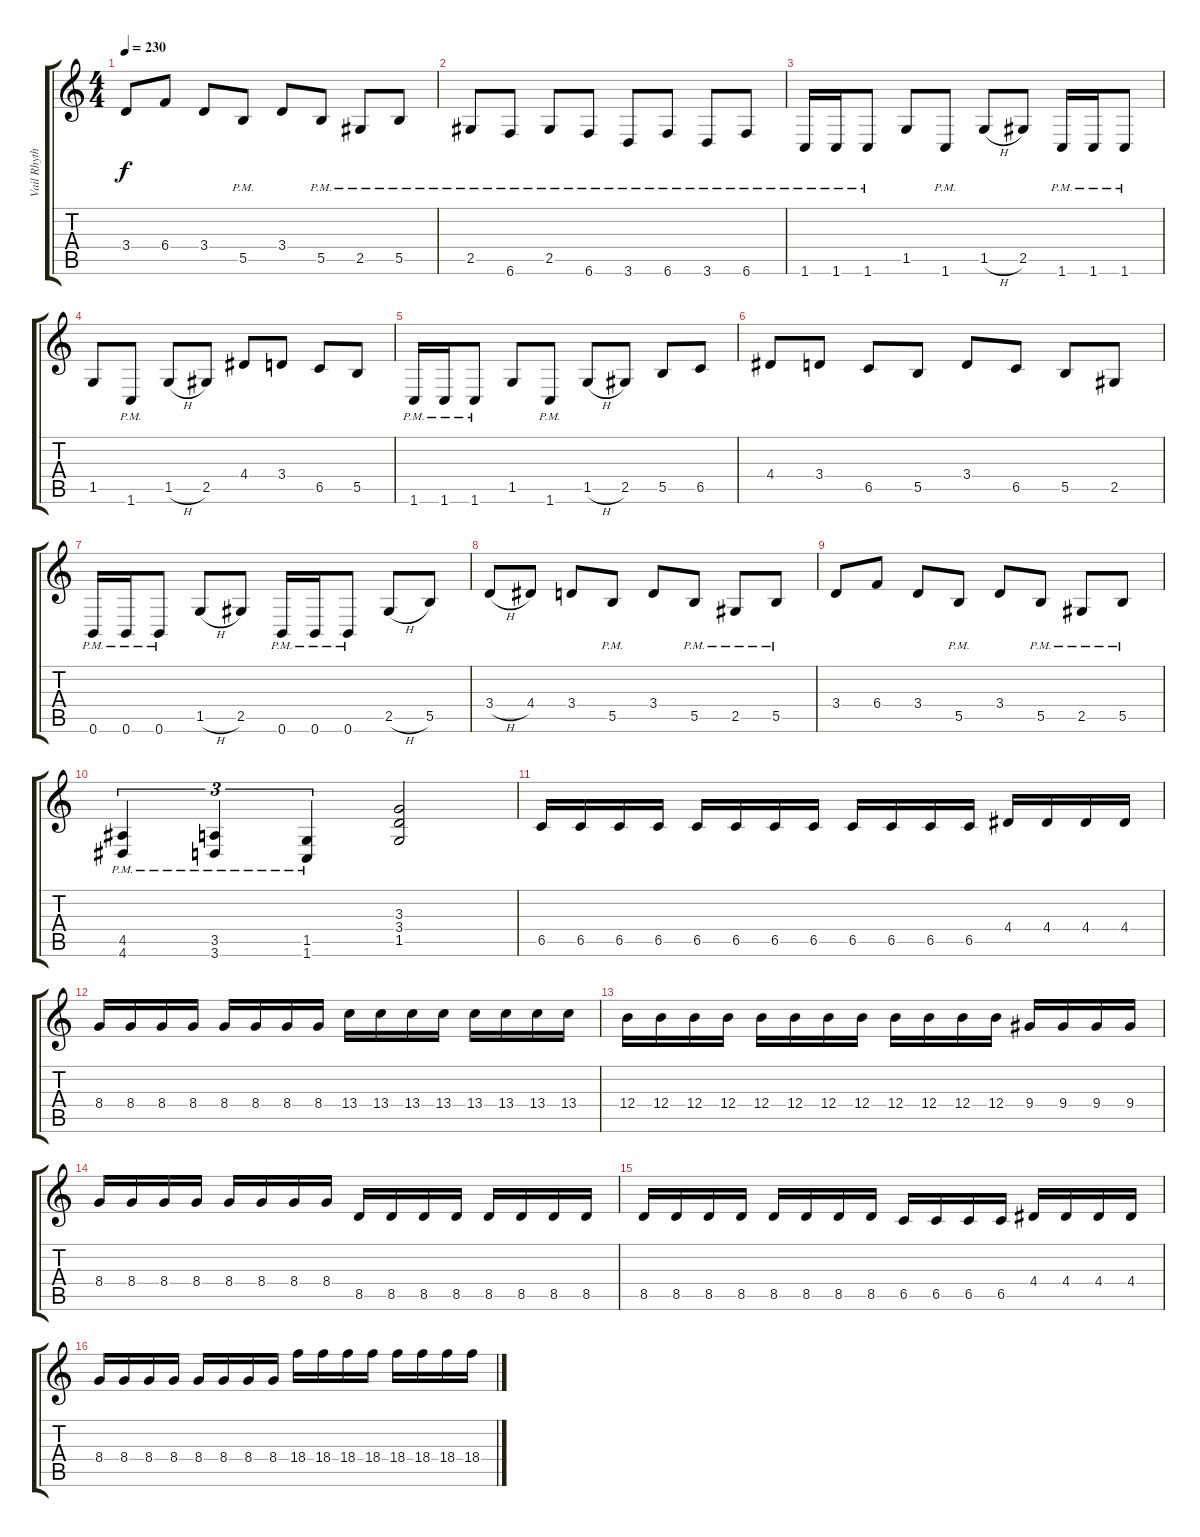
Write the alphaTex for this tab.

\track ("Vail Rhythm" "Vail Rhyth") {instrument overdrivenguitar}
\staff {score tabs}
\tuning (Db4 Ab3 E3 B2 Gb2 B1) {hide}
\ts (4 4)
\tempo 230
\clef g2
\ks c
3.4.8{dy f} 6.4.8 3.4.8 5.5{pm}.8 3.4.8 5.5{pm}.8 2.5{pm}.8 5.5{pm}.8 |
2.5{pm}.8 6.6{pm}.8 2.5{pm}.8 6.6{pm}.8 3.6{pm}.8 6.6{pm}.8 3.6{pm}.8 6.6{pm}.8 |
1.6{pm}.16 1.6{pm}.16 1.6{pm}.8 1.5.8 1.6{pm}.8 1.5{h}.8 2.5.8 1.6{pm}.16 1.6{pm}.16 1.6{pm}.8 |
1.5.8 1.6{pm}.8 1.5{h}.8 2.5.8 4.4.8 3.4.8 6.5.8 5.5.8 |
1.6{pm}.16 1.6{pm}.16 1.6{pm}.8 1.5.8 1.6{pm}.8 1.5{h}.8 2.5.8 5.5.8 6.5.8 |
4.4.8 3.4.8 6.5.8 5.5.8 3.4.8 6.5.8 5.5.8 2.5.8 |
0.6{pm}.16 0.6{pm}.16 0.6{pm}.8 1.5{h}.8 2.5.8 0.6{pm}.16 0.6{pm}.16 0.6{pm}.8 2.5{h}.8 5.5.8 |
3.4{h}.8 4.4.8 3.4.8 5.5{pm}.8 3.4.8 5.5{pm}.8 2.5{pm}.8 5.5{pm}.8 |
3.4.8 6.4.8 3.4.8 5.5{pm}.8 3.4.8 5.5{pm}.8 2.5{pm}.8 5.5{pm}.8 |
(4.5{pm} 4.6{pm}).4{tu (3 2)} (3.5{pm} 3.6{pm}).4{tu (3 2)} (1.5{pm} 1.6{pm}).4{tu (3 2)} (3.3 3.4 1.5).2 |
6.5.16 6.5.16 6.5.16 6.5.16 6.5.16 6.5.16 6.5.16 6.5.16 6.5.16 6.5.16 6.5.16 6.5.16 4.4.16 4.4.16 4.4.16 4.4.16 |
8.4.16 8.4.16 8.4.16 8.4.16 8.4.16 8.4.16 8.4.16 8.4.16 13.4.16 13.4.16 13.4.16 13.4.16 13.4.16 13.4.16 13.4.16 13.4.16 |
12.4.16 12.4.16 12.4.16 12.4.16 12.4.16 12.4.16 12.4.16 12.4.16 12.4.16 12.4.16 12.4.16 12.4.16 9.4.16 9.4.16 9.4.16 9.4.16 |
8.4.16 8.4.16 8.4.16 8.4.16 8.4.16 8.4.16 8.4.16 8.4.16 8.5.16 8.5.16 8.5.16 8.5.16 8.5.16 8.5.16 8.5.16 8.5.16 |
8.5.16 8.5.16 8.5.16 8.5.16 8.5.16 8.5.16 8.5.16 8.5.16 6.5.16 6.5.16 6.5.16 6.5.16 4.4.16 4.4.16 4.4.16 4.4.16 |
8.4.16 8.4.16 8.4.16 8.4.16 8.4.16 8.4.16 8.4.16 8.4.16 18.4.16 18.4.16 18.4.16 18.4.16 18.4.16 18.4.16 18.4.16 18.4.16
